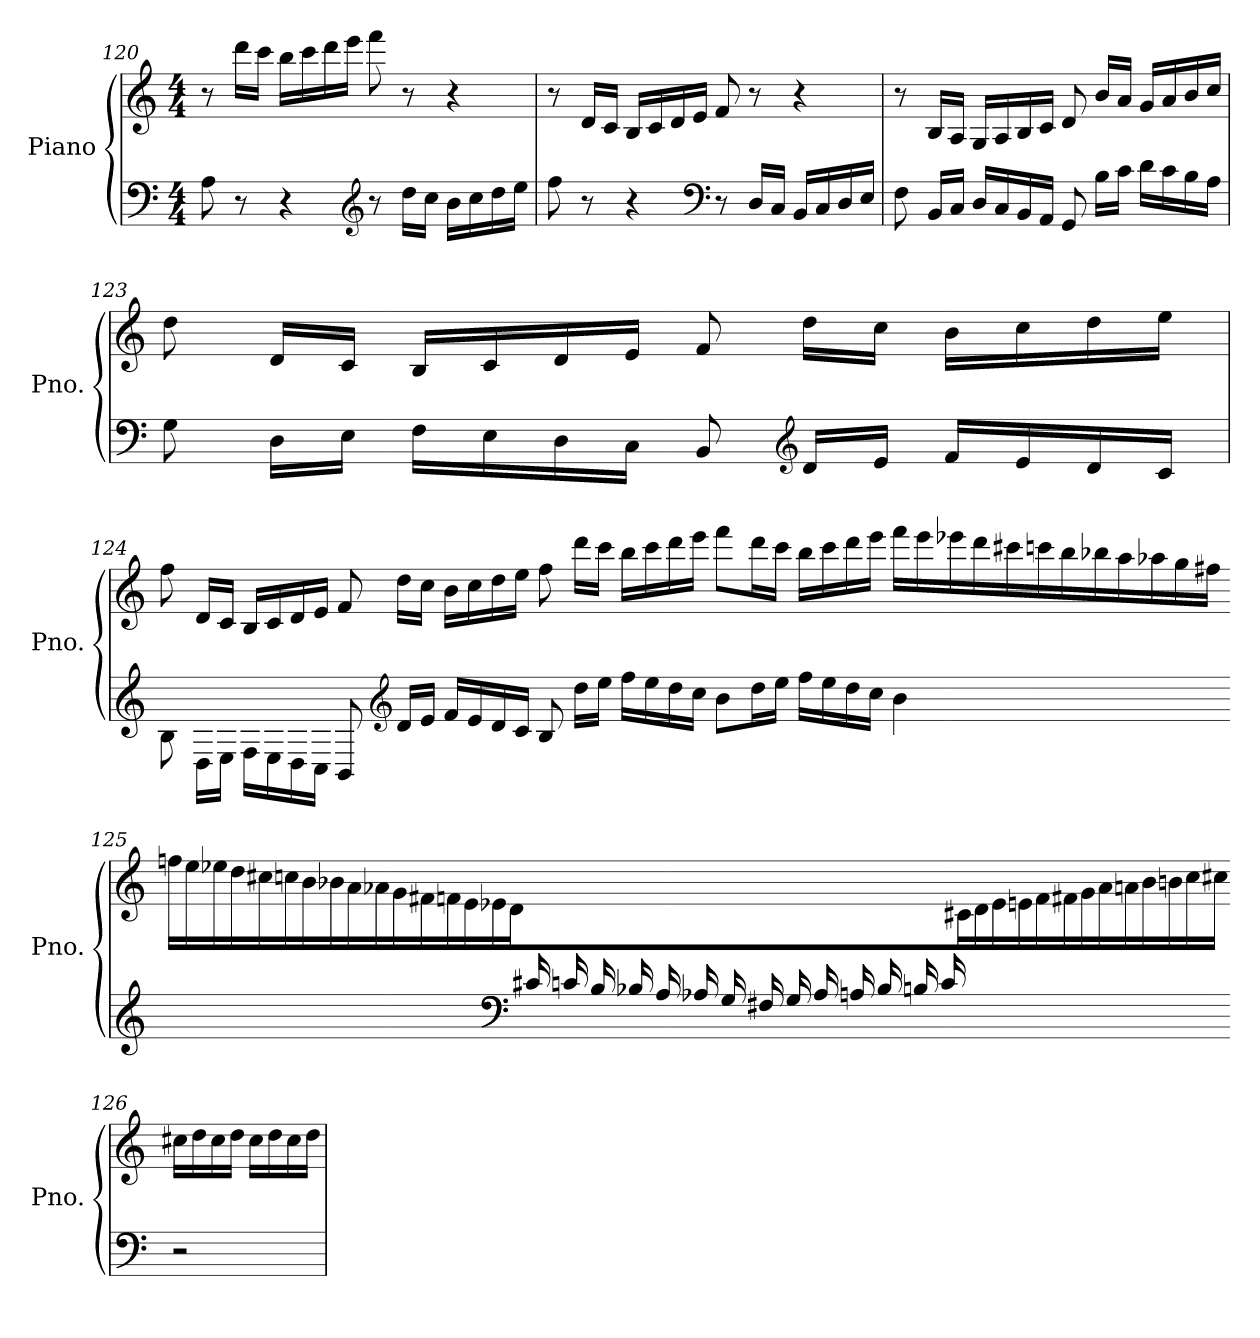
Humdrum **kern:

**kern	**kern
*part1	*part1
*staff2	*staff1
*I"Piano	*
*I'Pno.	*
*clefF4	*clefG2
*k[]	*k[]
*M4/4	*M4/4
=120	=120
8A\	8r
8r	16ddd\LL
.	16ccc\JJ
4r	16bb\LL
.	16ccc\
.	16ddd\
.	16eee\JJ
*clefG2	*
8r	8fff\
16dd\LL	8r
16cc\JJ	.
16b\LL	4r
16cc\	.
16dd\	.
16ee\JJ	.
!!LO:LB:g=z
=121	=121
8ff\	8r
8r	16d/LL
.	16c/JJ
4r	16B/LL
.	16c/
.	16d/
.	16e/JJ
*clefF4	*
8r	8f/
16D/LL	8r
16C/JJ	.
16BB/LL	4r
16C/	.
16D/	.
16E/JJ	.
=122	=122
8F\	8r
16BB/LL	16B/LL
16C/JJ	16A/JJ
16D/LL	16G/LL
16C/	16A/
16BB/	16B/
16AA/JJ	16c/JJ
8GG/	8d/
16B\LL	16b/LL
16c\JJ	16a/JJ
16d\LL	16g/LL
16c\	16a/
16B\	16b/
16A\JJ	16cc/JJ
=123	=123
8G\	8dd\
16D\LL	16d/LL
16E\JJ	16c/JJ
16F\LL	16B/LL
16E\	16c/
16D\	16d/
16C\JJ	16e/JJ
8BB/	8f/
*clefG2	*
16d/LL	16dd\LL
16e/JJ	16cc\JJ
16f/LL	16b\LL
16e/	16cc\
16d/	16dd\
16c/JJ	16ee\JJ
!!LO:LB:g=z
=124	=124
8B\	8ff\
16D\LL	16d/LL
16E\JJ	16c/JJ
16F\LL	16B/LL
16E\	16c/
16D\	16d/
16C\JJ	16e/JJ
8BB/	8f/
*clefG2	*
16d/LL	16dd\LL
16e/JJ	16cc\JJ
16f/LL	16b\LL
16e/	16cc\
16d/	16dd\
16c/JJ	16ee\JJ
8B/	8ff\
16dd\LL	16ddd\LL
16ee\JJ	16ccc\JJ
16ff\LL	16bb\LL
16ee\	16ccc\
16dd\	16ddd\
16cc\JJ	16eee\JJ
8b\L	8fff\L
16dd\L	16ddd\L
16ee\JJ	16ccc\JJ
16ff\LL	16bb\LL
16ee\	16ccc\
16dd\	16ddd\
16cc\JJ	16eee\JJ
4b\	16fff\LL
.	16eee\
.	16eee-X\
.	16ddd\
2ryy	16ccc#X\
.	16cccn\
.	16bb\
.	16bb-X\
.	16aa\
.	16aa-X\
.	16gg\
.	16ff#X\JJ
!!LO:PB:g=z
=125-	=125-
*^	*
1ryy	1ryy	16ff\LL
.	.	16ee\
.	.	16ee-X\
.	.	16dd\
.	.	16cc#X\
.	.	16ccn\
.	.	16b\
.	.	16b-X\
.	.	16a\
.	.	16a-X\
.	.	16g\
.	.	16f#X\
.	.	16fn\
.	.	16e\
.	.	16e-X\
.	.	16d\
*clefF4	*	*
16c#X/	1.ryy	2..ryy
16cn/	.	.
16B/	.	.
16B-X/	.	.
16A/	.	.
16A-X/	.	.
16G/	.	.
16F#X/	.	.
16G/	.	.
16A-/	.	.
16An/	.	.
16B-/	.	.
16Bn/	.	.
16c/	.	.
2ryy	.	16c#X\
.	.	16d\
.	.	16e-\
.	.	16en\
.	.	16f\
.	.	16f#X\
.	.	16g\
.	.	16a-\
4ryy	.	16an\
.	.	16b-\
.	8.ryy	16bn\
.	.	16cc\
16ryy	.	16cc#X\JJ
*v	*v	*
!!LO:LB:g=z
=126-	=126-
2r	16cc#X\LL
.	16dd\
.	16cc#\
.	16dd\JJ
.	16cc#\LL
.	16dd\
.	16cc#\
.	16dd\JJ
=	=
*-	*-
